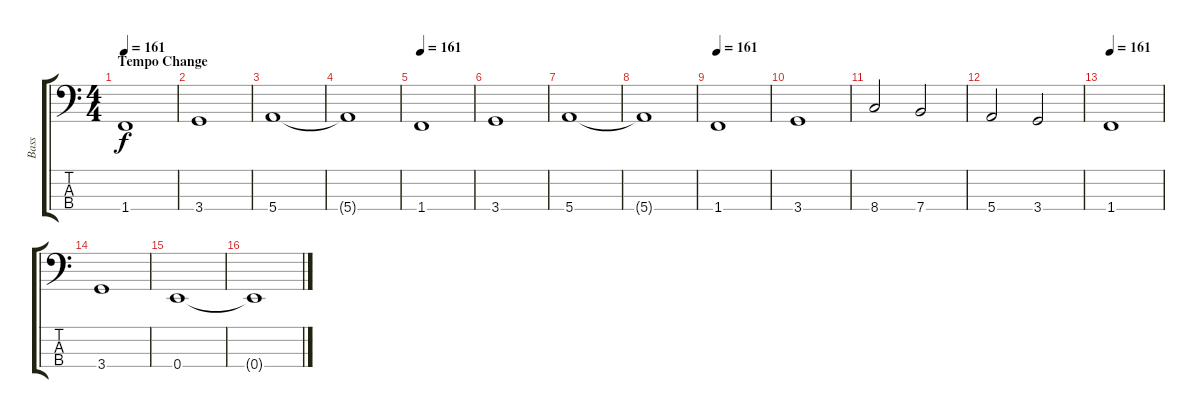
\track ("Bass" "Bass") {instrument electricbassfinger}
\staff {score tabs}
\tuning (G2 D2 A1 E1) {hide}
\ts (4 4)
\section ("" "Tempo Change")
\tempo 161
\clef f4
\ks c
1.4.1{dy f} |
3.4.1 |
5.4.1 |
5.4{t}.1 |
\tempo 161
1.4.1 |
3.4.1 |
5.4.1 |
5.4{t}.1 |
\tempo 161
1.4.1 |
3.4.1 |
8.4.2 7.4.2 |
5.4.2 3.4.2 |
\tempo 161
1.4.1 |
3.4.1 |
0.4.1 |
0.4{t}.1
